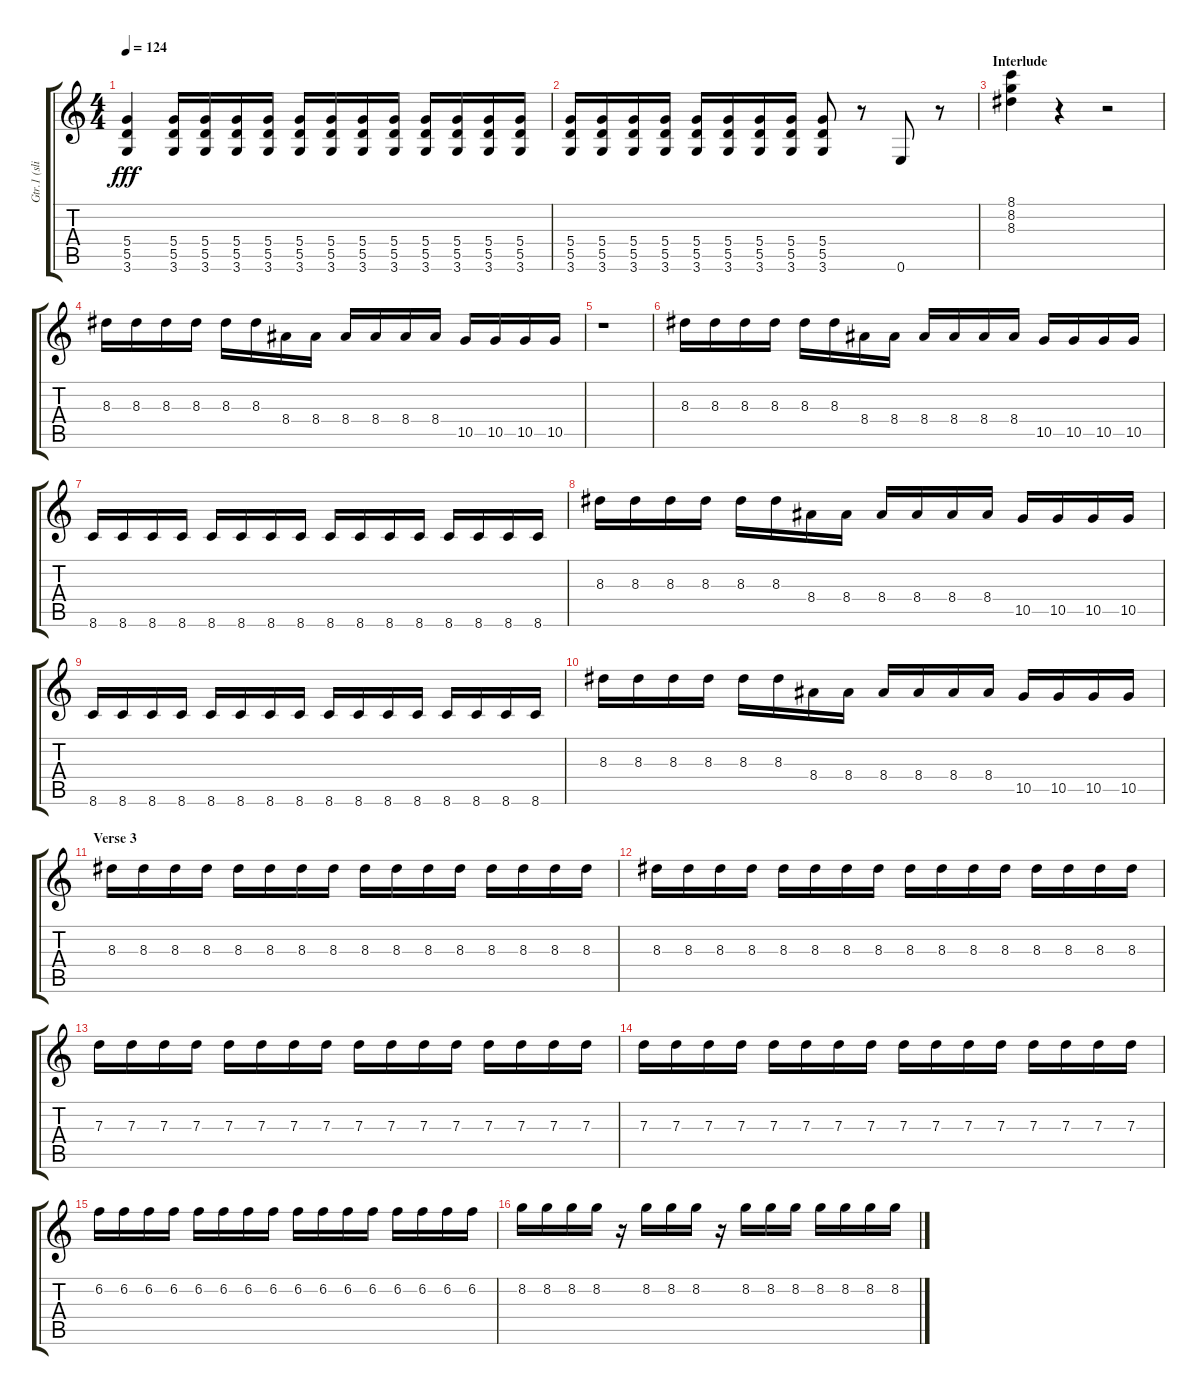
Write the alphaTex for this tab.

\track ("Gtr.1 (slight disto.)" "Gtr.1 (sli") {instrument overdrivenguitar}
\staff {score tabs}
\tuning (E4 B3 G3 D3 A2 E2) {hide}
\ts (4 4)
\tempo 124
\clef g2
\ks c
(5.4 5.5 3.6).4{dy fff} (5.4 5.5 3.6).16 (5.4 5.5 3.6).16 (5.4 5.5 3.6).16 (5.4 5.5 3.6).16 (5.4 5.5 3.6).16 (5.4 5.5 3.6).16 (5.4 5.5 3.6).16 (5.4 5.5 3.6).16 (5.4 5.5 3.6).16 (5.4 5.5 3.6).16 (5.4 5.5 3.6).16 (5.4 5.5 3.6).16 |
(5.4 5.5 3.6).16 (5.4 5.5 3.6).16 (5.4 5.5 3.6).16 (5.4 5.5 3.6).16 (5.4 5.5 3.6).16 (5.4 5.5 3.6).16 (5.4 5.5 3.6).16 (5.4 5.5 3.6).16 (5.4 5.5 3.6).8 r.8 0.6.8 r.8 |
\section ("" "Interlude")
(8.1 8.2 8.3).4{instrument overdrivenguitar} r.4 r.2 |
8.3.16{instrument electricguitarmuted} 8.3.16 8.3.16 8.3.16 8.3.16 8.3.16 8.4.16 8.4.16 8.4.16 8.4.16 8.4.16 8.4.16 10.5.16 10.5.16 10.5.16 10.5.16 |
r.1 |
8.3.16 8.3.16 8.3.16 8.3.16 8.3.16 8.3.16 8.4.16 8.4.16 8.4.16 8.4.16 8.4.16 8.4.16 10.5.16 10.5.16 10.5.16 10.5.16 |
8.6.16 8.6.16 8.6.16 8.6.16 8.6.16 8.6.16 8.6.16 8.6.16 8.6.16 8.6.16 8.6.16 8.6.16 8.6.16 8.6.16 8.6.16 8.6.16 |
8.3.16 8.3.16 8.3.16 8.3.16 8.3.16 8.3.16 8.4.16 8.4.16 8.4.16 8.4.16 8.4.16 8.4.16 10.5.16 10.5.16 10.5.16 10.5.16 |
8.6.16 8.6.16 8.6.16 8.6.16 8.6.16 8.6.16 8.6.16 8.6.16 8.6.16 8.6.16 8.6.16 8.6.16 8.6.16 8.6.16 8.6.16 8.6.16 |
8.3.16 8.3.16 8.3.16 8.3.16 8.3.16 8.3.16 8.4.16 8.4.16 8.4.16 8.4.16 8.4.16 8.4.16 10.5.16 10.5.16 10.5.16 10.5.16 |
\section ("" "Verse 3")
8.3.16 8.3.16 8.3.16 8.3.16 8.3.16 8.3.16 8.3.16 8.3.16 8.3.16 8.3.16 8.3.16 8.3.16 8.3.16 8.3.16 8.3.16 8.3.16 |
8.3.16 8.3.16 8.3.16 8.3.16 8.3.16 8.3.16 8.3.16 8.3.16 8.3.16 8.3.16 8.3.16 8.3.16 8.3.16 8.3.16 8.3.16 8.3.16 |
7.3.16 7.3.16 7.3.16 7.3.16 7.3.16 7.3.16 7.3.16 7.3.16 7.3.16 7.3.16 7.3.16 7.3.16 7.3.16 7.3.16 7.3.16 7.3.16 |
7.3.16 7.3.16 7.3.16 7.3.16 7.3.16 7.3.16 7.3.16 7.3.16 7.3.16 7.3.16 7.3.16 7.3.16 7.3.16 7.3.16 7.3.16 7.3.16 |
6.2.16 6.2.16 6.2.16 6.2.16 6.2.16 6.2.16 6.2.16 6.2.16 6.2.16 6.2.16 6.2.16 6.2.16 6.2.16 6.2.16 6.2.16 6.2.16 |
8.2.16 8.2.16 8.2.16 8.2.16 r.16 8.2.16 8.2.16 8.2.16 r.16 8.2.16 8.2.16 8.2.16 8.2.16 8.2.16 8.2.16 8.2.16
